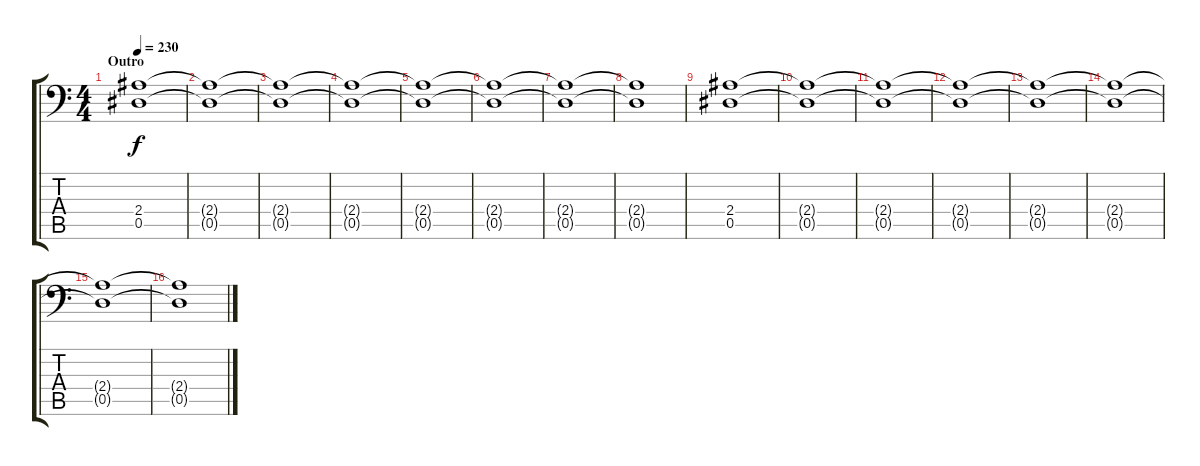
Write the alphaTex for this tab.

\track "" {instrument distortionguitar}
\staff {score tabs}
\tuning (Bb3 F3 Db3 Ab2 Eb2 Bb1) {hide}
\ts (4 4)
\section ("" "Outro")
\tempo 230
\clef f4
\ks c
(2.4 0.5).1{dy f} |
(2.4{t} 0.5{t}).1 |
(2.4{t} 0.5{t}).1 |
(2.4{t} 0.5{t}).1 |
(2.4{t} 0.5{t}).1 |
(2.4{t} 0.5{t}).1 |
(2.4{t} 0.5{t}).1 |
(2.4{t} 0.5{t}).1 |
(2.4 0.5).1 |
(2.4{t} 0.5{t}).1 |
(2.4{t} 0.5{t}).1 |
(2.4{t} 0.5{t}).1 |
(2.4{t} 0.5{t}).1 |
(2.4{t} 0.5{t}).1 |
(2.4{t} 0.5{t}).1 |
(2.4{t} 0.5{t}).1
